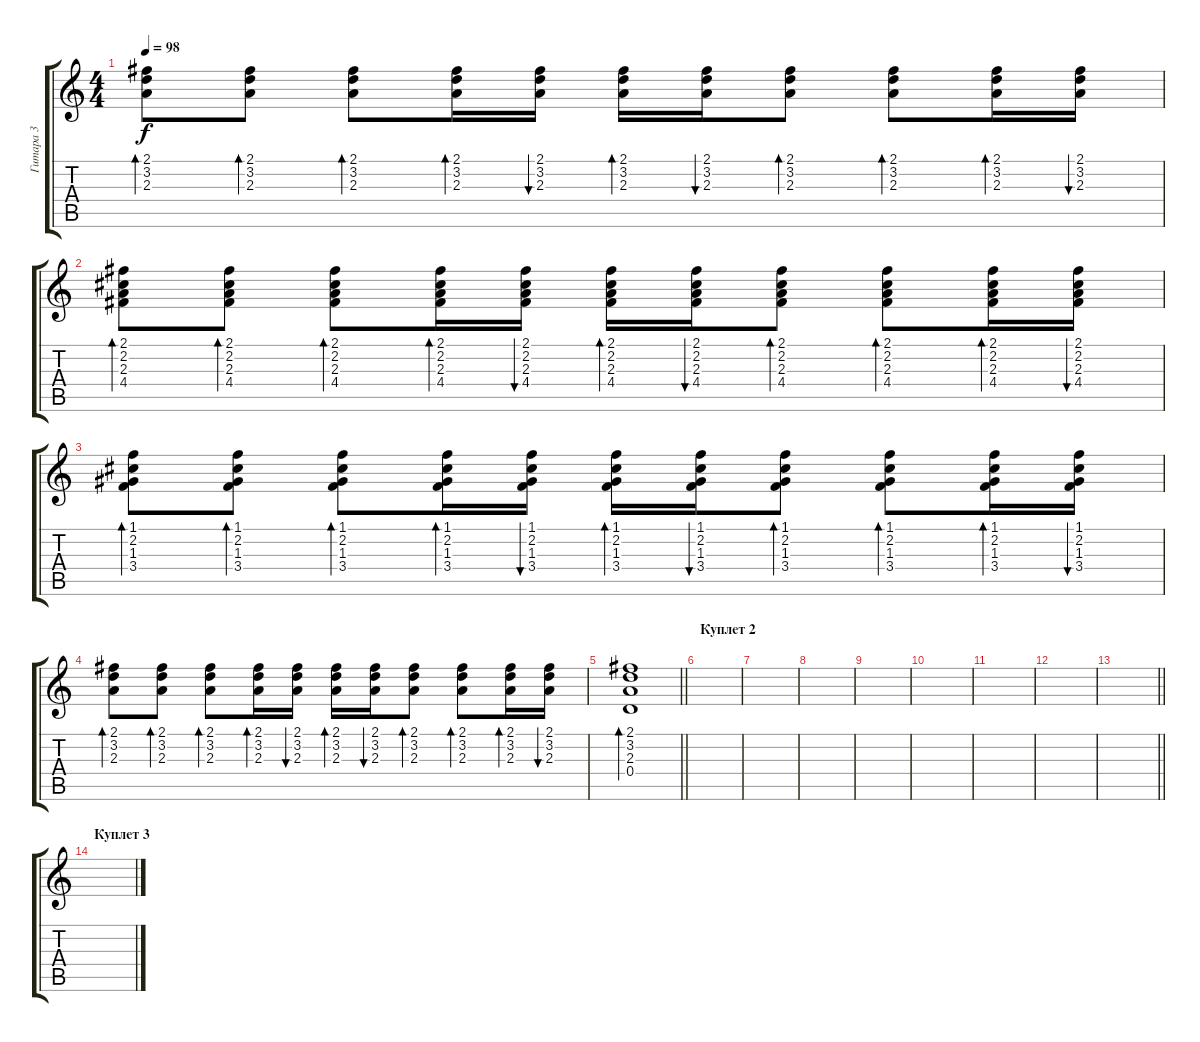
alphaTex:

\track ("Гитара 3" "Гитара 3") {instrument acousticguitarsteel}
\staff {score tabs}
\tuning (E4 B3 G3 D3 A2 E2) {hide}
\ts (4 4)
\tempo 98
\clef g2
\ks c
(2.1 3.2 2.3).8{bd 60 dy f} (2.1 3.2 2.3).8{bd 60} (2.1 3.2 2.3).8{bd 60} (2.1 3.2 2.3).16{bd 60} (2.1 3.2 2.3).16{bu 60} (2.1 3.2 2.3).16{bd 60} (2.1 3.2 2.3).16{bu 60} (2.1 3.2 2.3).8{bd 60} (2.1 3.2 2.3).8{bd 60} (2.1 3.2 2.3).16{bd 60} (2.1 3.2 2.3).16{bu 60} |
(2.1 2.2 2.3 4.4).8{bd 60} (2.1 2.2 2.3 4.4).8{bd 60} (2.1 2.2 2.3 4.4).8{bd 60} (2.1 2.2 2.3 4.4).16{bd 60} (2.1 2.2 2.3 4.4).16{bu 60} (2.1 2.2 2.3 4.4).16{bd 60} (2.1 2.2 2.3 4.4).16{bu 60} (2.1 2.2 2.3 4.4).8{bd 60} (2.1 2.2 2.3 4.4).8{bd 60} (2.1 2.2 2.3 4.4).16{bd 60} (2.1 2.2 2.3 4.4).16{bu 60} |
(1.1 2.2 1.3 3.4).8{bd 60} (1.1 2.2 1.3 3.4).8{bd 60} (1.1 2.2 1.3 3.4).8{bd 60} (1.1 2.2 1.3 3.4).16{bd 60} (1.1 2.2 1.3 3.4).16{bu 60} (1.1 2.2 1.3 3.4).16{bd 60} (1.1 2.2 1.3 3.4).16{bu 60} (1.1 2.2 1.3 3.4).8{bd 60} (1.1 2.2 1.3 3.4).8{bd 60} (1.1 2.2 1.3 3.4).16{bd 60} (1.1 2.2 1.3 3.4).16{bu 60} |
(2.1 3.2 2.3).8{bd 60} (2.1 3.2 2.3).8{bd 60} (2.1 3.2 2.3).8{bd 60} (2.1 3.2 2.3).16{bd 60} (2.1 3.2 2.3).16{bu 60} (2.1 3.2 2.3).16{bd 60} (2.1 3.2 2.3).16{bu 60} (2.1 3.2 2.3).8{bd 60} (2.1 3.2 2.3).8{bd 60} (2.1 3.2 2.3).16{bd 60} (2.1 3.2 2.3).16{bu 60} |
\barLineRight lightlight
(2.1 3.2 2.3 0.4).1{bd 60} |
\section ("" "Куплет 2")
|
|
|
|
|
|
|
\barLineRight lightlight
|
\section ("" "Куплет 3")
